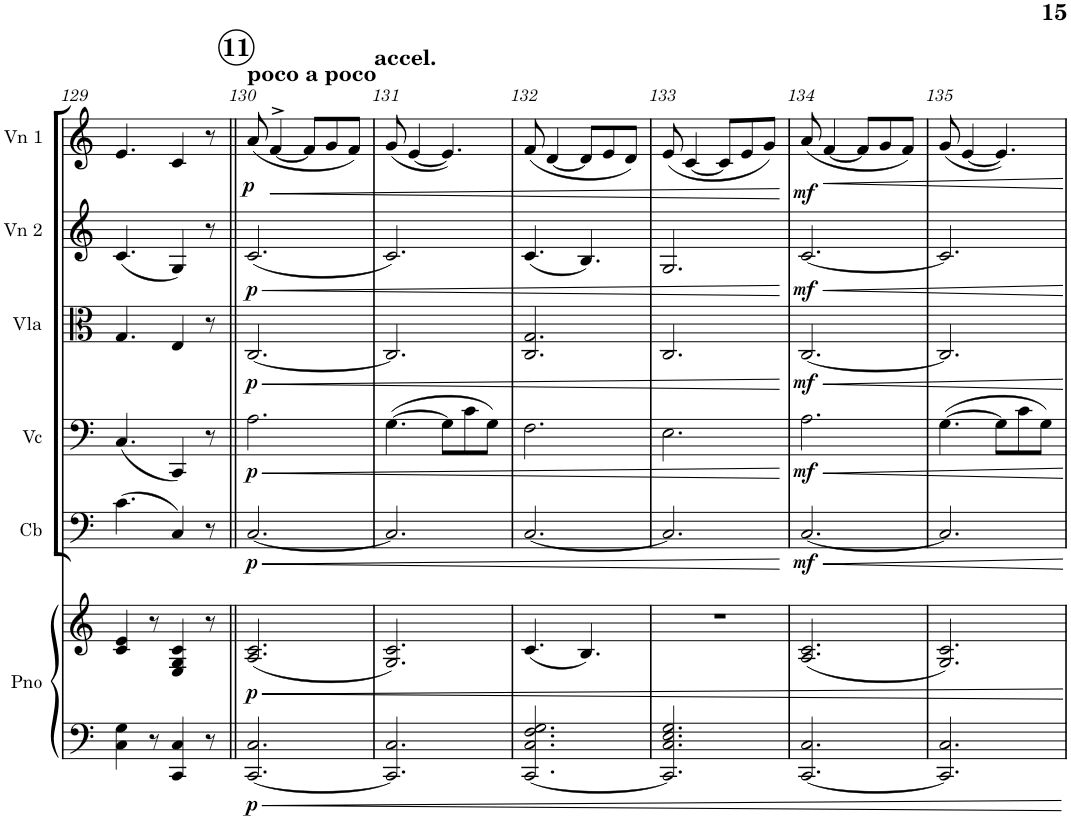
**kern	**kern	**dynam	**kern	**dynam	**kern	**dynam	**kern	**dynam	**kern	**dynam	**kern	**dynam
*part6	*part6	*part6	*part5	*part5	*part4	*part4	*part3	*part3	*part2	*part2	*part1	*part1
*staff7	*staff6	*staff6/7	*staff5	*staff5	*staff4	*staff4	*staff3	*staff3	*staff2	*staff2	*staff1	*staff1
*I"Piano	*	*	*I"Contrabass	*	*I"Violoncello	*	*I"Viola	*	*I"Violin 2	*	*I"Violin 1	*
*I'Pno	*	*	*I'Cb	*	*I'Vc	*	*I'Vla	*	*I'Vn 2	*	*I'Vn 1	*
!!LO:PB:g=z
*clefF4	*clefG2	*	*clefF4	*	*clefF4	*	*clefC3	*	*clefG2	*	*clefG2	*
*	*	*	*Trd7c12	*	*	*	*	*	*	*	*	*
*k[]	*k[]	*	*k[]	*	*k[]	*	*k[]	*	*k[]	*	*k[]	*
*M6/8	*M6/8	*	*M6/8	*	*M6/8	*	*M6/8	*	*M6/8	*	*M6/8	*
=129	=129	=129	=129	=129	=129	=129	=129	=129	=129	=129	=129	=129
4C\ 4G\	4c/ 4e/	.	(4.c\	.	(4.C/	.	4.G/	.	(4.c/	.	4.e/	.
8r	8r	.	.	.	.	.	.	.	.	.	.	.
4CC/ 4C/	4E/ 4G/ 4c/	.	4C/)	.	4CC/)	.	4E/	.	4G/)	.	4c/	.
8r	8r	.	8r	.	8r	.	8r	.	8r	.	8r	.
!!LO:REH:place=s1:a:B:cj:enc=circle:fs=14:t=11
=130||	=130||	=130||	=130||	=130||	=130||	=130||	=130||	=130||	=130||	=130||	=130||	=130||
!	!	!	!	!	!	!	!	!	!	!	!LO:TX:a:B:t=poco a poco	!
!	!	!LO:DY:b=2	!	!	!	!	!	!LO:HP:b	!	!LO:HP:b	!	!
!	!	!LO:DY:n=1:b	!	!LO:DY:b	!	!LO:DY:b	!	!LO:DY:n=1:b	!	!LO:DY:n=1:b	!	!LO:DY:b
[2.CC/ 2.C/	(2.A/ 2.c/	p p	[2.C/	p	2.A\	p	[2.C/	< p	(2.c/	< p	(8a/	p
!	!	!	!	!	!	!	!	!	!	!	!	!LO:HP:b
.	.	.	.	.	.	.	.	.	.	.	[4f^>/	<
.	.	.	.	.	.	.	.	.	.	.	8f/L]	.
.	.	.	.	.	.	.	.	.	.	.	8g/	.
.	.	.	.	.	.	.	.	.	.	.	8f/J)	.
=131	=131	=131	=131	=131	=131	=131	=131	=131	=131	=131	=131	=131
!	!	!	!	!	!	!	!	!	!	!	!LO:TX:a:t=accel.	!
2.CC/] 2.C/	2.G/ 2.c/)	.	2.C/]	.	([4.G\	.	2.C/]	.	2.c/)	.	(8g/	.
.	.	.	.	.	.	.	.	.	.	.	[4e/	.
.	.	.	.	.	8G\L]	.	.	.	.	.	4.e/])	.
.	.	.	.	.	8c\	.	.	.	.	.	.	.
.	.	.	.	.	8G\J)	.	.	.	.	.	.	.
=132	=132	=132	=132	=132	=132	=132	=132	=132	=132	=132	=132	=132
[2.CC/ 2.C/ 2.F/ 2.G/	(4.c/	.	[2.C/	.	2.F\	.	2.C/ 2.G/	.	(4.c/	.	(8f/	.
.	.	.	.	.	.	.	.	.	.	.	[4d/	.
.	4.B/)	.	.	.	.	.	.	.	4.B/)	.	8d/L]	.
.	.	.	.	.	.	.	.	.	.	.	8e/	.
.	.	.	.	.	.	.	.	.	.	.	8d/J)	.
=133	=133	=133	=133	=133	=133	=133	=133	=133	=133	=133	=133	=133
2.CC/] 2.C/ 2.E/ 2.G/	2.r	.	2.C/]	.	2.E\	.	2.C/	.	2.G/	.	(8e/	.
.	.	.	.	.	.	.	.	.	.	.	[4c/	.
.	.	.	.	.	.	.	.	.	.	.	8c/L]	.
.	.	.	.	.	.	.	.	.	.	.	8e/	.
.	.	.	.	.	.	.	.	.	.	.	8g/J)	.
.	.	.	.	.	.	.	.	[	.	[	.	[
=134	=134	=134	=134	=134	=134	=134	=134	=134	=134	=134	=134	=134
!	!	!	!	!LO:DY:b	!	!LO:DY:b	!	!LO:DY:b	!	!LO:DY:b	!	!LO:DY:b
[2.CC/ 2.C/	(2.A/ 2.c/	.	[2.C/	mf	2.A\	mf	[2.C/	mf	[2.c/	mf	(8a/	mf
.	.	.	.	.	.	.	.	.	.	.	[4f/	.
.	.	.	.	.	.	.	.	.	.	.	8f/L]	.
.	.	.	.	.	.	.	.	.	.	.	8g/	.
.	.	.	.	.	.	.	.	.	.	.	8f/J)	.
=135	=135	=135	=135	=135	=135	=135	=135	=135	=135	=135	=135	=135
2.CC/] 2.C/	2.G/ 2.c/)	.	2.C/]	.	([4.G\	.	2.C/]	.	2.c/]	.	(8g/	.
.	.	.	.	.	.	.	.	.	.	.	[4e/	.
.	.	.	.	.	8G\L]	.	.	.	.	.	4.e/])	.
.	.	.	.	.	8c\	.	.	.	.	.	.	.
.	.	.	.	.	8G\J)	.	.	.	.	.	.	.
=	=	=	=	=	=	=	=	=	=	=	=	=
*-	*-	*-	*-	*-	*-	*-	*-	*-	*-	*-	*-	*-
